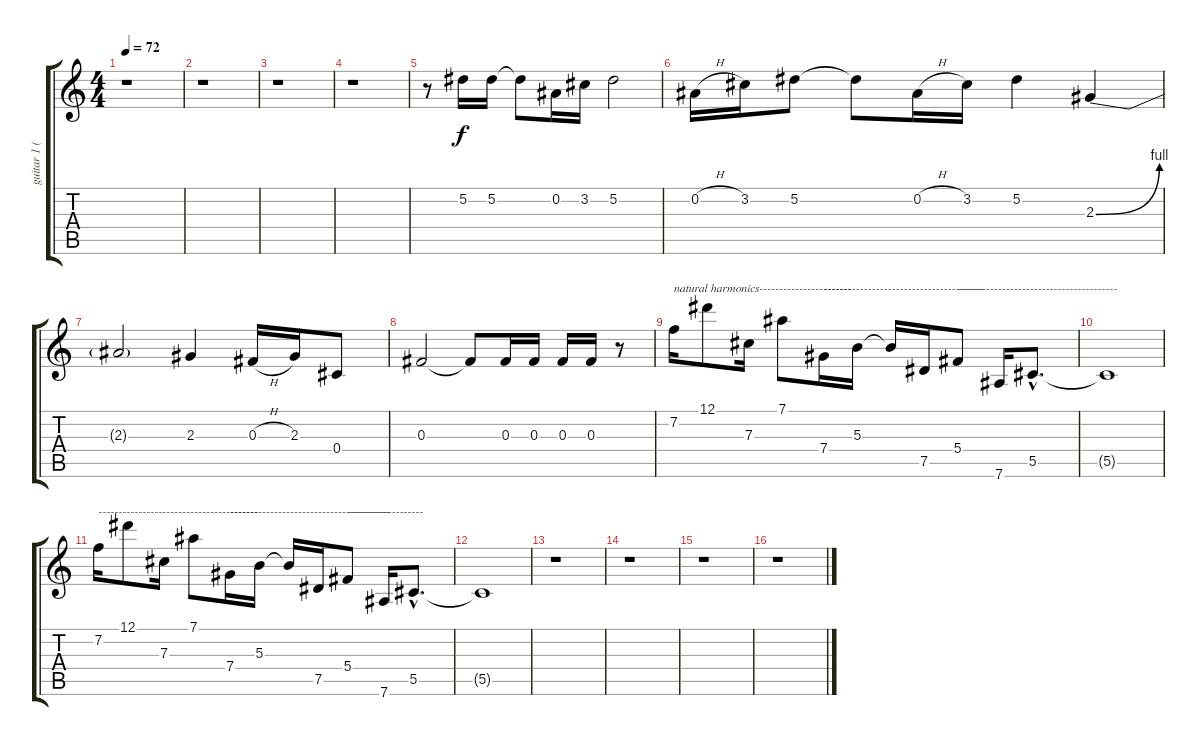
\track ("guitar 1 (w/talk box)" "guitar 1 (") {instrument overdrivenguitar}
\staff {score tabs}
\tuning (Eb4 Bb3 Gb3 Db3 Ab2 Eb2) {hide}
\ts (4 4)
\tempo 72
\clef g2
\ks c
r.1{dy f} |
r.1 |
r.1 |
r.1 |
r.8 5.2.16 5.2.16 5.2{t}.8 0.2.16 3.2.16 5.2.2 |
0.2{h}.16 3.2.16 5.2.8 5.2{t}.8 0.2{h}.16 3.2.16 5.2.4 2.3{be (bend 0 0 60 4)}.4 |
2.3{t}.2 2.3.4 0.3{h}.16 2.3.16 0.4.8 |
0.3.2 0.3{t}.8 0.3.16 0.3.16 0.3.16 0.3.16 r.8 |
7.2.16{txt "natural harmonics-----------------------"} 12.1.8 7.3.16 7.1.8 7.4.16{txt "----------------------------------------"} 5.3.16 5.3{t}.16 7.5.16 5.4.8{txt "----------------------------------------"} 7.6.16 5.5{hac}.8{d} |
5.5{t}.1 |
7.2.16{txt "----------------------------------------"} 12.1.8 7.3.16 7.1.8 7.4.16{txt "----------------------------------------"} 5.3.16 5.3{t}.16 7.5.16 5.4.8{txt "-------------------"} 7.6.16 5.5{hac}.8{d} |
5.5{t}.1 |
r.1 |
r.1 |
r.1 |
r.1
